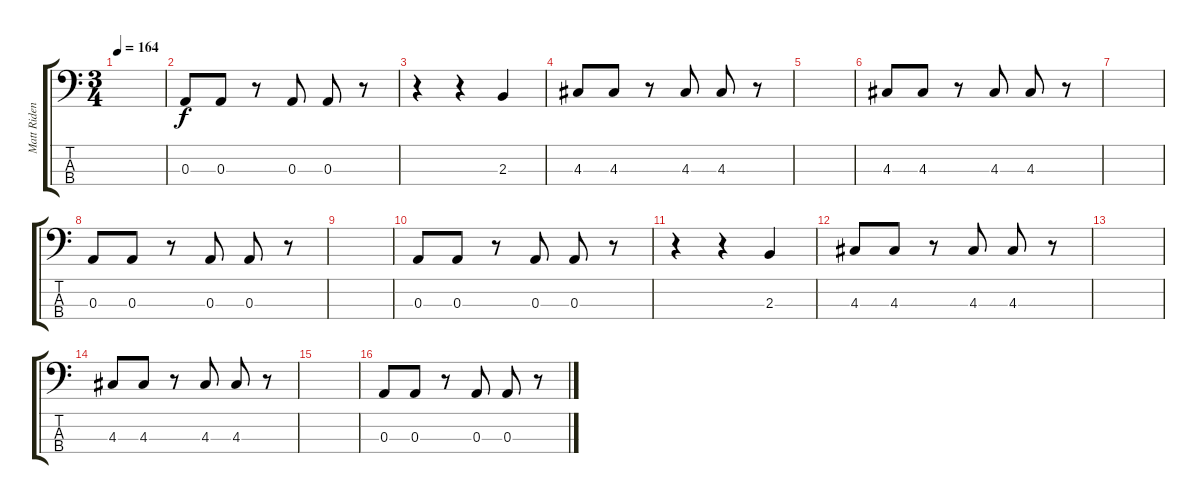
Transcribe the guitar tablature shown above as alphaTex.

\track ("Matt Ridenour (Bass)" "Matt Riden") {instrument electricbasspick}
\staff {score tabs}
\tuning (G2 D2 A1 E1) {hide}
\ts (3 4)
\tempo 164
\clef f4
\ks c
|
0.3.8 0.3.8 r.8 0.3.8 0.3.8 r.8 |
r.4 r.4 2.3.4 |
4.3.8 4.3.8 r.8 4.3.8 4.3.8 r.8 |
|
4.3.8 4.3.8 r.8 4.3.8 4.3.8 r.8 |
|
0.3.8 0.3.8 r.8 0.3.8 0.3.8 r.8 |
|
0.3.8 0.3.8 r.8 0.3.8 0.3.8 r.8 |
r.4 r.4 2.3.4 |
4.3.8 4.3.8 r.8 4.3.8 4.3.8 r.8 |
|
4.3.8 4.3.8 r.8 4.3.8 4.3.8 r.8 |
|
0.3.8 0.3.8 r.8 0.3.8 0.3.8 r.8
